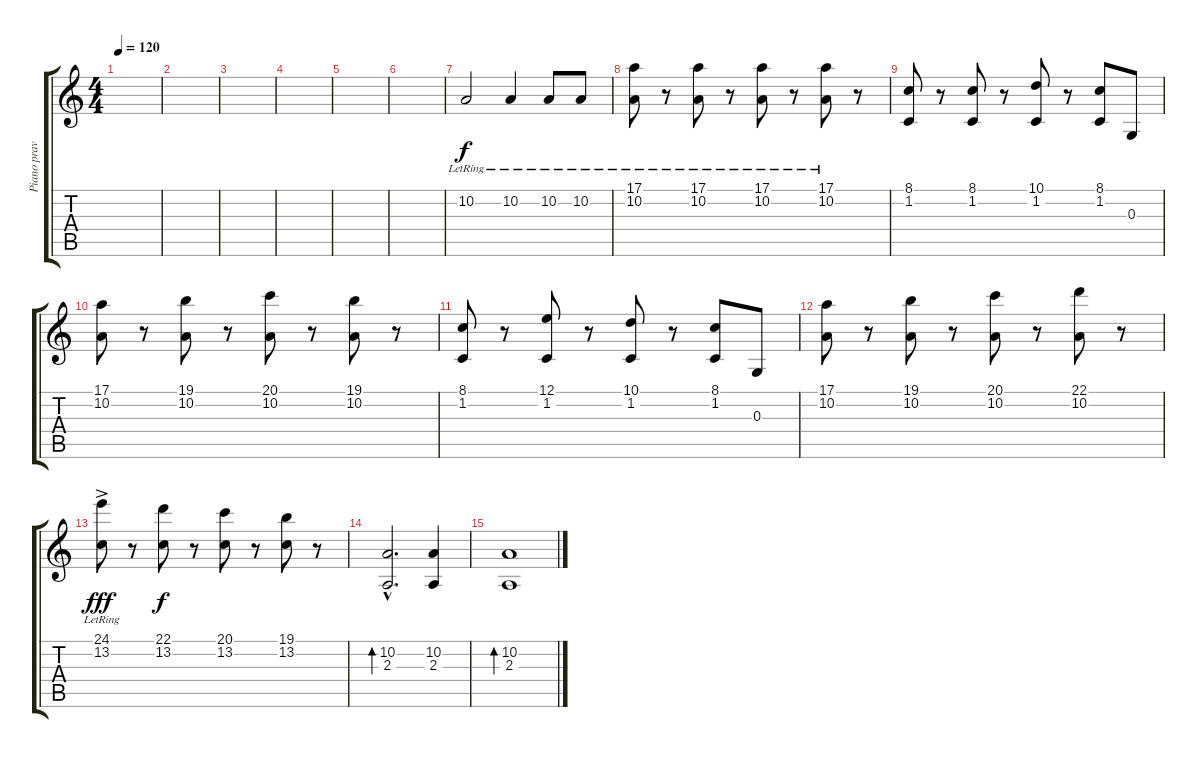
\track ("Piano pravá ruka" "Piano prav") {instrument brightacousticpiano}
\staff {score tabs}
\tuning (E4 B3 G3 D3 A2 E2) {hide}
\ts (4 4)
\tempo 120
\clef g2
\ks c
|
|
|
|
|
|
10.2{lr}.2 10.2{lr}.4 10.2{lr}.8 10.2{lr}.8 |
(17.1{lr} 10.2{lr}).8 r.8 (17.1{lr} 10.2{lr}).8 r.8 (17.1{lr} 10.2{lr}).8 r.8 (17.1{lr} 10.2{lr}).8 r.8 |
(8.1 1.2).8 r.8 (8.1 1.2).8 r.8 (10.1 1.2).8 r.8 (8.1 1.2).8 0.3.8 |
(17.1 10.2).8 r.8 (19.1 10.2).8 r.8 (20.1 10.2).8 r.8 (19.1 10.2).8 r.8 |
(8.1 1.2).8 r.8 (12.1 1.2).8 r.8 (10.1 1.2).8 r.8 (8.1 1.2).8 0.3.8 |
(17.1 10.2).8 r.8 (19.1 10.2).8 r.8 (20.1 10.2).8 r.8 (22.1 10.2).8 r.8 |
(24.1{ac lr} 13.2).8{dy fff} r.8 (22.1 13.2).8{dy f} r.8 (20.1 13.2).8 r.8 (19.1 13.2).8 r.8 |
(10.2{hac} 2.3{hac}).2{d bd 480} (10.2 2.3).4 |
(10.2 2.3).1{bd 480}
